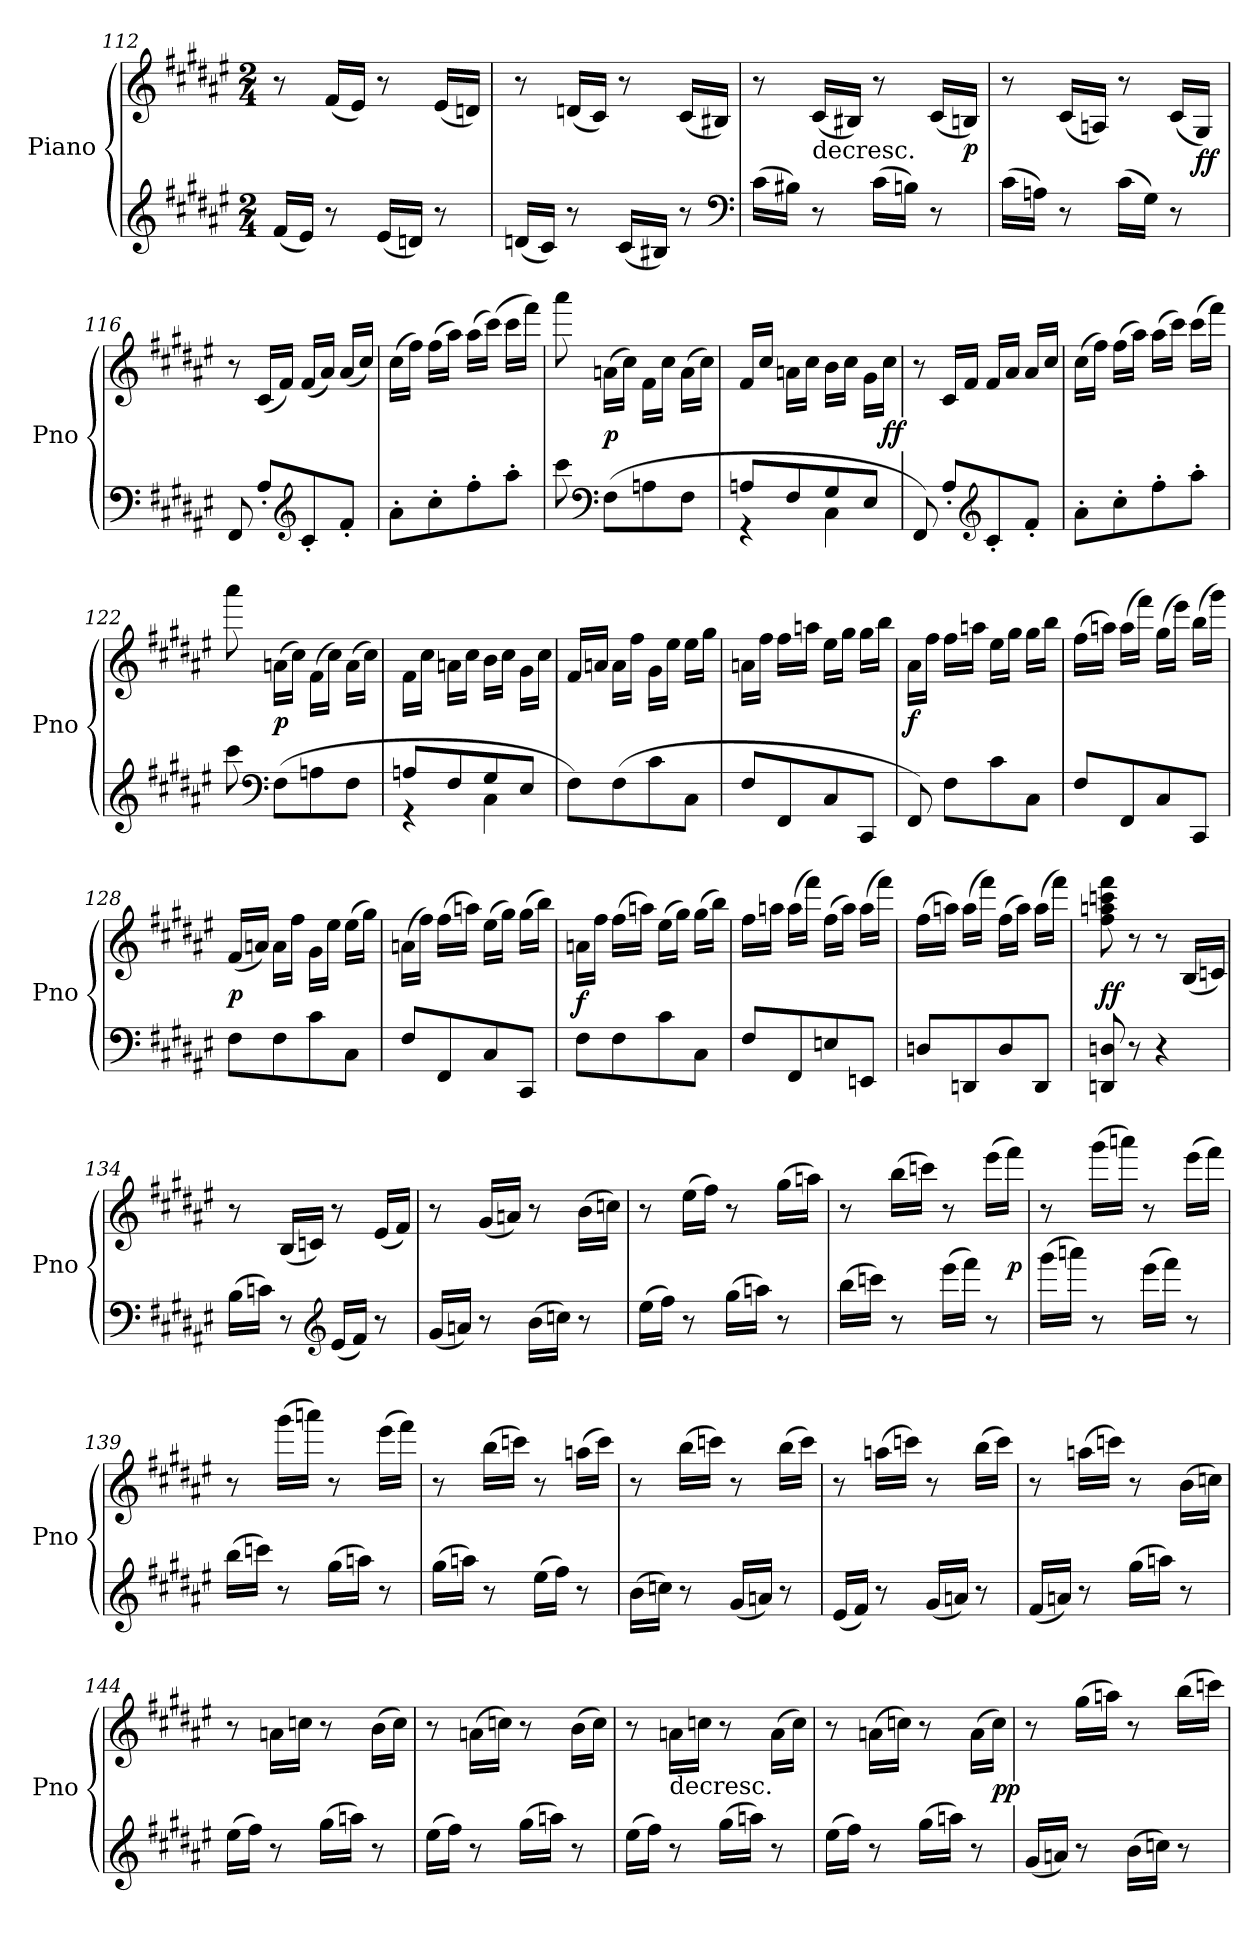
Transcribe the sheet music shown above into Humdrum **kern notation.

**kern	**kern	**dynam
*part1	*part1	*part1
*staff2	*staff1	*staff1/2
*I"Piano	*	*
*I'Pno	*	*
*clefG2	*clefG2	*
*k[f#c#g#d#a#e#]	*k[f#c#g#d#a#e#]	*
*F#:	*F#:	*
*M2/4	*M2/4	*
=112	=112	=112
(16f#/LL	8r	.
16e#/JJ)	.	.
8r	(16f#/LL	.
.	16e#/JJ)	.
(16e#/LL	8r	.
16dn/JJ)	.	.
8r	(16e#/LL	.
.	16dn/JJ)	.
=113	=113	=113
(16dn/LL	8r	.
16c#/JJ)	.	.
8r	(16dn/LL	.
.	16c#/JJ)	.
(16c#/LL	8r	.
16B#X/JJ)	.	.
8r	(16c#/LL	.
.	16B#X/JJ)	.
*clefF4	*	*
=114	=114	=114
(16c#\LL	8r	.
16B#X\JJ)	.	.
!	!LO:TX:c:t=decresc.	!
8r	(16c#/LL	.
.	16B#X/JJ)	.
(16c#\LL	8r	.
16Bn\JJ)	.	.
8r	(16c#/LL	.
.	16Bn/JJ)	p
=115	=115	=115
(16c#\LL	8r	.
16An\JJ)	.	.
8r	(16c#/LL	.
.	16An/JJ)	.
(16c#\LL	8r	.
16G#\JJ)	.	.
8r	(16c#/LL	.
.	16G#/JJ)	ff
=116	=116	=116
8FF#/	8r	.
8A#'/L	(16c#/LL	.
.	16f#/JJ)	.
*clefG2	*	*
8c#'/	(16f#/LL	.
.	16a#/JJ)	.
8f#'/J	(16a#/LL	.
.	16cc#/JJ)	.
=117	=117	=117
8a#'\L	(16cc#\LL	.
.	16ff#\JJ)	.
8cc#'\	(16ff#\LL	.
.	16aa#\JJ)	.
8ff#'\	(16aa#\LL	.
.	(16ccc#\JJ)	.
8aa#'\J	16ccc#\LL	.
.	16fff#\JJ)	.
=118	=118	=118
8ccc#\	8aaa#\	.
*clefF4	*	*
(8F#\L	(16an\LL	p
.	16cc#\JJ)	.
8An\	16f#\LL	.
.	16cc#\JJ	.
8F#\J	(16a\LL	.
.	16cc#\JJ)	.
=119	=119	=119
*^	*	*
8An/L	4r	16f#/LL	.
.	.	16cc#/JJ	.
8F#/	.	16an\LL	.
.	.	16cc#\JJ	.
8G#/	4C#\	16b\LL	.
.	.	16cc#\JJ	.
8E#/J	.	16g#\LL	.
.	.	16cc#\JJ	ff
*v	*v	*	*
=120	=120	=120
8FF#/)	8r	.
8A#'/L	16c#/LL	.
.	16f#/JJ	.
*clefG2	*	*
8c#'/	16f#/LL	.
.	16a#/JJ	.
8f#'/J	16a#/LL	.
.	16cc#/JJ	.
=121	=121	=121
8a#'\L	(16cc#\LL	.
.	16ff#\JJ)	.
8cc#'\	(16ff#\LL	.
.	16aa#\JJ)	.
8ff#'\	(16aa#\LL	.
.	16ccc#\JJ)	.
8aa#'\J	(16ccc#\LL	.
.	16fff#\JJ)	.
=122	=122	=122
8ccc#\	8aaa#\	.
*clefF4	*	*
(8F#\L	(16an\LL	p
.	16cc#\JJ)	.
8An\	(16f#\LL	.
.	16cc#\JJ)	.
8F#\J	(16a\LL	.
.	16cc#\JJ)	.
=123	=123	=123
*^	*	*
8An/L	4r	16f#\LL	.
.	.	16cc#\JJ	.
8F#/	.	16an\LL	.
.	.	16cc#\JJ	.
8G#/	4C#\	16b\LL	.
.	.	16cc#\JJ	.
8E#/J	.	16g#\LL	.
.	.	16cc#\JJ	.
*v	*v	*	*
=124	=124	=124
8F#\L)	16f#/LL	.
.	16an/JJ	.
(8F#\	16a\LL	.
.	16ff#\JJ	.
8c#\	16g#\LL	.
.	16ee#\JJ	.
8C#\J	16ee#\LL	.
.	16gg#\JJ	.
=125	=125	=125
8F#/L	16an\LL	.
.	16ff#\JJ	.
8FF#/	16ff#\LL	.
.	16aan\JJ	.
8C#/	16ee#\LL	.
.	16gg#\JJ	.
8CC#/J	16gg#\LL	.
.	16bb\JJ	.
=126	=126	=126
8FF#/)	16a#\LL	f
.	16ff#\JJ	.
8F#\L	16ff#\LL	.
.	16aan\JJ	.
8c#\	16ee#\LL	.
.	16gg#\JJ	.
8C#\J	16gg#\LL	.
.	16bb\JJ	.
=127	=127	=127
8F#/L	(16ff#\LL	.
.	16aan\JJ)	.
8FF#/	(16aa\LL	.
.	16fff#\JJ)	.
8C#/	(16gg#\LL	.
.	16eee#\JJ)	.
8CC#/J	(16bb\LL	.
.	16ggg#\JJ)	.
=128	=128	=128
8F#\L	(16f#/LL	p
.	16an/JJ)	.
8F#\	16a\LL	.
.	16ff#\JJ	.
8c#\	16g#\LL	.
.	16ee#\JJ	.
8C#\J	(16ee#\LL	.
.	16gg#\JJ)	.
=129	=129	=129
8F#/L	(16an\LL	.
.	16ff#\JJ)	.
8FF#/	(16ff#\LL	.
.	16aan\JJ)	.
8C#/	(16ee#\LL	.
.	16gg#\JJ)	.
8CC#/J	(16gg#\LL	.
.	16bb\JJ)	.
=130	=130	=130
8F#\L	16an\LL	f
.	16ff#\JJ	.
8F#\	(16ff#\LL	.
.	16aan\JJ)	.
8c#\	(16ee#\LL	.
.	16gg#\JJ)	.
8C#\J	(16gg#\LL	.
.	16bb\JJ)	.
=131	=131	=131
8F#/L	16ff#\LL	.
.	16aan\JJ	.
8FF#/	(16aa\LL	.
.	16fff#\JJ)	.
8En/	(16ff#\LL	.
.	16aa\JJ)	.
8EEn/J	(16aa\LL	.
.	16fff#\JJ)	.
=132	=132	=132
8Dn/L	(16ff#\LL	.
.	16aan\JJ)	.
8DDn/	(16aa\LL	.
.	16fff#\JJ)	.
8D/	(16ff#\LL	.
.	16aa\JJ)	.
8DD/J	(16aa\LL	.
.	16fff#\JJ)	.
=133	=133	=133
8DDn/ 8Dn/	8ff#\ 8aan\ 8cccn\ 8fff#\	ff
8r	8r	.
4r	8r	.
.	(16B/LL	.
.	16cn/JJ)	.
=134	=134	=134
(16B\LL	8r	.
16cn\JJ)	.	.
8r	(16B/LL	.
.	16cn/JJ)	.
*clefG2	*	*
(16e#/LL	8r	.
16f#/JJ)	.	.
8r	(16e#/LL	.
.	16f#/JJ)	.
=135	=135	=135
(16g#/LL	8r	.
16an/JJ)	.	.
8r	(16g#/LL	.
.	16an/JJ)	.
(16b\LL	8r	.
16ccn\JJ)	.	.
8r	(16b\LL	.
.	16ccn\JJ)	.
=136	=136	=136
(16ee#\LL	8r	.
16ff#\JJ)	.	.
8r	(16ee#\LL	.
.	16ff#\JJ)	.
(16gg#\LL	8r	.
16aan\JJ)	.	.
8r	(16gg#\LL	.
.	16aan\JJ)	.
=137	=137	=137
(16bb\LL	8r	.
16cccn\JJ)	.	.
8r	(16bb\LL	.
.	16cccn\JJ)	.
(16eee#\LL	8r	.
16fff#\JJ)	.	.
8r	(16eee#\LL	.
.	16fff#\JJ)	p
=138	=138	=138
(16ggg#\LL	8r	.
16aaan\JJ)	.	.
8r	(16ggg#\LL	.
.	16aaan\JJ)	.
(16eee#\LL	8r	.
16fff#\JJ)	.	.
8r	(16eee#\LL	.
.	16fff#\JJ)	.
=139	=139	=139
(16bb\LL	8r	.
16cccn\JJ)	.	.
8r	(16ggg#\LL	.
.	16aaan\JJ)	.
(16gg#\LL	8r	.
16aan\JJ)	.	.
8r	(16eee#\LL	.
.	16fff#\JJ)	.
=140	=140	=140
(16gg#\LL	8r	.
16aan\JJ)	.	.
8r	(16bb\LL	.
.	16cccn\JJ)	.
(16ee#\LL	8r	.
16ff#\JJ)	.	.
8r	(16aan\LL	.
.	16ccc\JJ)	.
=141	=141	=141
(16b\LL	8r	.
16ccn\JJ)	.	.
8r	(16bb\LL	.
.	16cccn\JJ)	.
(16g#/LL	8r	.
16an/JJ)	.	.
8r	(16bb\LL	.
.	16ccc\JJ)	.
=142	=142	=142
(16e#/LL	8r	.
16f#/JJ)	.	.
8r	(16aan\LL	.
.	16cccn\JJ)	.
(16g#/LL	8r	.
16an/JJ)	.	.
8r	(16bb\LL	.
.	16ccc\JJ)	.
=143	=143	=143
(16f#/LL	8r	.
16an/JJ)	.	.
8r	(16aan\LL	.
.	16cccn\JJ)	.
(16gg#\LL	8r	.
16aan\JJ)	.	.
8r	(16b\LL	.
.	16ccn\JJ)	.
=144	=144	=144
(16ee#\LL	8r	.
16ff#\JJ)	.	.
8r	16an\LL	.
.	16ccn\JJ	.
(16gg#\LL	8r	.
16aan\JJ)	.	.
8r	(16b\LL	.
.	16cc\JJ)	.
=145	=145	=145
(16ee#\LL	8r	.
16ff#\JJ)	.	.
8r	(16an\LL	.
.	16ccn\JJ)	.
(16gg#\LL	8r	.
16aan\JJ)	.	.
8r	(16b\LL	.
.	16cc\JJ)	.
=146	=146	=146
(16ee#\LL	8r	.
16ff#\JJ)	.	.
!	!LO:TX:c:t=decresc.	!
8r	16an\LL	.
.	16ccn\JJ	.
(16gg#\LL	8r	.
16aan\JJ)	.	.
8r	(16a\LL	.
.	16cc\JJ)	.
=147	=147	=147
(16ee#\LL	8r	.
16ff#\JJ)	.	.
8r	(16an\LL	.
.	16ccn\JJ)	.
(16gg#\LL	8r	.
16aan\JJ)	.	.
8r	(16a\LL	.
.	16cc\JJ)	pp
=148	=148	=148
(16g#/LL	8r	.
16an/JJ)	.	.
8r	(16gg#\LL	.
.	16aan\JJ)	.
(16b\LL	8r	.
16ccn\JJ)	.	.
8r	(16bb\LL	.
.	16cccn\JJ)	.
=	=	=
*-	*-	*-
